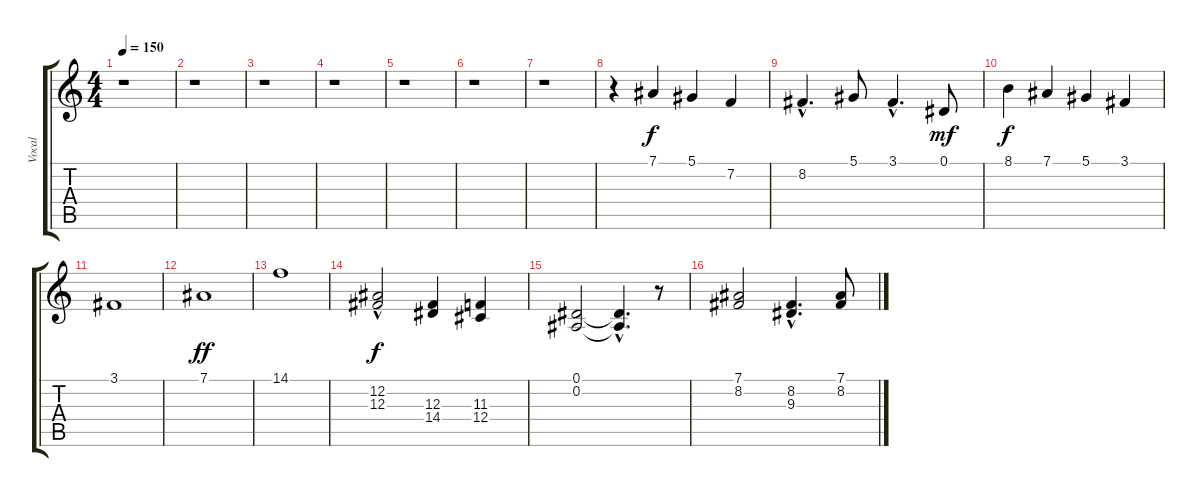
\track ("Vocal" "Vocal") {instrument altosax}
\staff {score tabs}
\tuning (Eb4 Bb3 Gb3 Db3 Ab2 Eb2) {hide}
\ts (4 4)
\tempo 150
\clef g2
\ks c
r.1{dy fff} |
r.1 |
r.1 |
r.1 |
r.1 |
r.1 |
r.1 |
r.4 7.1.4{dy f instrument altosax} 5.1.4 7.2.4 |
8.2{hac}.4{d} 5.1.8 3.1{hac}.4{d} 0.1.8{dy mf} |
8.1.4{dy f} 7.1.4 5.1.4 3.1.4 |
3.1.1 |
7.1.1{dy ff} |
14.1.1 |
(12.2 12.3{hac}).2{dy f} (12.3 14.4).4 (11.3 12.4).4 |
(0.1 0.2).2 (0.1{hac t} 0.2{hac t}).4{d} r.8 |
(7.1 8.2).2 (8.2{hac} 9.3{hac}).4{d} (7.1 8.2).8
